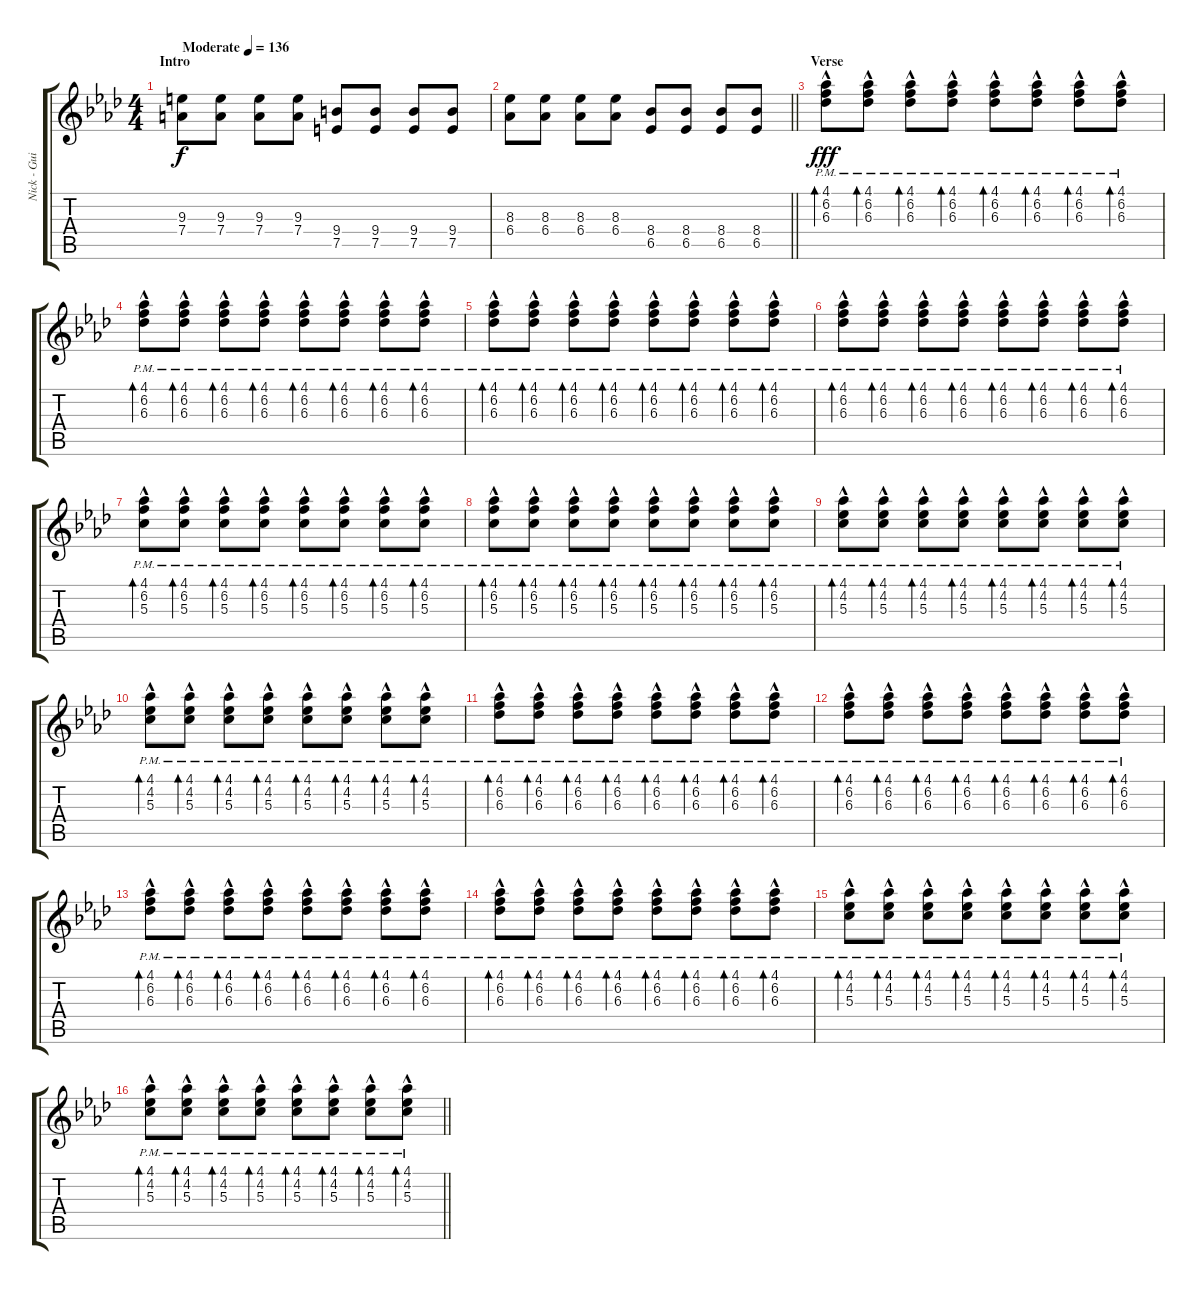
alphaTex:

\track ("Nick - Guitar RSE" "Nick - Gui") {instrument overdrivenguitar}
\staff {score tabs}
\tuning (E4 B3 G3 D3 A2 E2) {hide}
\ts (4 4)
\section ("" "Intro")
\tempo (136 "Moderate")
\clef g2
\ks ab
(9.3 7.4).8{dy f balance 10 instrument overdrivenguitar} (9.3 7.4).8 (9.3 7.4).8 (9.3 7.4).8 (9.4 7.5).8 (9.4 7.5).8 (9.4 7.5).8 (9.4 7.5).8 |
\barLineRight lightlight
(8.3 6.4).8 (8.3 6.4).8 (8.3 6.4).8 (8.3 6.4).8 (8.4 6.5).8 (8.4 6.5).8 (8.4 6.5).8 (8.4 6.5).8 |
\section ("" "Verse")
(4.1{hac pm} 6.2{hac pm} 6.3{hac pm}).8{bd 60 dy fff balance 14 instrument electricguitarjazz} (4.1{hac pm} 6.2{hac pm} 6.3{hac pm}).8{bd 60} (4.1{hac pm} 6.2{hac pm} 6.3{hac pm}).8{bd 60} (4.1{hac pm} 6.2{hac pm} 6.3{hac pm}).8{bd 60} (4.1{hac pm} 6.2{hac pm} 6.3{hac pm}).8{bd 60} (4.1{hac pm} 6.2{hac pm} 6.3{hac pm}).8{bd 60} (4.1{hac pm} 6.2{hac pm} 6.3{hac pm}).8{bd 60} (4.1{hac pm} 6.2{hac pm} 6.3{hac pm}).8{bd 60} |
(4.1{hac pm} 6.2{hac pm} 6.3{hac pm}).8{bd 60} (4.1{hac pm} 6.2{hac pm} 6.3{hac pm}).8{bd 60} (4.1{hac pm} 6.2{hac pm} 6.3{hac pm}).8{bd 60} (4.1{hac pm} 6.2{hac pm} 6.3{hac pm}).8{bd 60} (4.1{hac pm} 6.2{hac pm} 6.3{hac pm}).8{bd 60} (4.1{hac pm} 6.2{hac pm} 6.3{hac pm}).8{bd 60} (4.1{hac pm} 6.2{hac pm} 6.3{hac pm}).8{bd 60} (4.1{hac pm} 6.2{hac pm} 6.3{hac pm}).8{bd 60} |
(4.1{hac pm} 6.2{hac pm} 6.3{hac pm}).8{bd 60} (4.1{hac pm} 6.2{hac pm} 6.3{hac pm}).8{bd 60} (4.1{hac pm} 6.2{hac pm} 6.3{hac pm}).8{bd 60} (4.1{hac pm} 6.2{hac pm} 6.3{hac pm}).8{bd 60} (4.1{hac pm} 6.2{hac pm} 6.3{hac pm}).8{bd 60} (4.1{hac pm} 6.2{hac pm} 6.3{hac pm}).8{bd 60} (4.1{hac pm} 6.2{hac pm} 6.3{hac pm}).8{bd 60} (4.1{hac pm} 6.2{hac pm} 6.3{hac pm}).8{bd 60} |
(4.1{hac pm} 6.2{hac pm} 6.3{hac pm}).8{bd 60} (4.1{hac pm} 6.2{hac pm} 6.3{hac pm}).8{bd 60} (4.1{hac pm} 6.2{hac pm} 6.3{hac pm}).8{bd 60} (4.1{hac pm} 6.2{hac pm} 6.3{hac pm}).8{bd 60} (4.1{hac pm} 6.2{hac pm} 6.3{hac pm}).8{bd 60} (4.1{hac pm} 6.2{hac pm} 6.3{hac pm}).8{bd 60} (4.1{hac pm} 6.2{hac pm} 6.3{hac pm}).8{bd 60} (4.1{hac pm} 6.2{hac pm} 6.3{hac pm}).8{bd 60} |
(4.1{hac pm} 6.2{hac pm} 5.3{hac pm}).8{bd 60} (4.1{hac pm} 6.2{hac pm} 5.3{hac pm}).8{bd 60} (4.1{hac pm} 6.2{hac pm} 5.3{hac pm}).8{bd 60} (4.1{hac pm} 6.2{hac pm} 5.3{hac pm}).8{bd 60} (4.1{hac pm} 6.2{hac pm} 5.3{hac pm}).8{bd 60} (4.1{hac pm} 6.2{hac pm} 5.3{hac pm}).8{bd 60} (4.1{hac pm} 6.2{hac pm} 5.3{hac pm}).8{bd 60} (4.1{hac pm} 6.2{hac pm} 5.3{hac pm}).8{bd 60} |
(4.1{hac pm} 6.2{hac pm} 5.3{hac pm}).8{bd 60} (4.1{hac pm} 6.2{hac pm} 5.3{hac pm}).8{bd 60} (4.1{hac pm} 6.2{hac pm} 5.3{hac pm}).8{bd 60} (4.1{hac pm} 6.2{hac pm} 5.3{hac pm}).8{bd 60} (4.1{hac pm} 6.2{hac pm} 5.3{hac pm}).8{bd 60} (4.1{hac pm} 6.2{hac pm} 5.3{hac pm}).8{bd 60} (4.1{hac pm} 6.2{hac pm} 5.3{hac pm}).8{bd 60} (4.1{hac pm} 6.2{hac pm} 5.3{hac pm}).8{bd 60} |
(4.1{hac pm} 4.2{hac pm} 5.3{hac pm}).8{bd 60} (4.1{hac pm} 4.2{hac pm} 5.3{hac pm}).8{bd 60} (4.1{hac pm} 4.2{hac pm} 5.3{hac pm}).8{bd 60} (4.1{hac pm} 4.2{hac pm} 5.3{hac pm}).8{bd 60} (4.1{hac pm} 4.2{hac pm} 5.3{hac pm}).8{bd 60} (4.1{hac pm} 4.2{hac pm} 5.3{hac pm}).8{bd 60} (4.1{hac pm} 4.2{hac pm} 5.3{hac pm}).8{bd 60} (4.1{hac pm} 4.2{hac pm} 5.3{hac pm}).8{bd 60} |
(4.1{hac pm} 4.2{hac pm} 5.3{hac pm}).8{bd 60} (4.1{hac pm} 4.2{hac pm} 5.3{hac pm}).8{bd 60} (4.1{hac pm} 4.2{hac pm} 5.3{hac pm}).8{bd 60} (4.1{hac pm} 4.2{hac pm} 5.3{hac pm}).8{bd 60} (4.1{hac pm} 4.2{hac pm} 5.3{hac pm}).8{bd 60} (4.1{hac pm} 4.2{hac pm} 5.3{hac pm}).8{bd 60} (4.1{hac pm} 4.2{hac pm} 5.3{hac pm}).8{bd 60} (4.1{hac pm} 4.2{hac pm} 5.3{hac pm}).8{bd 60} |
(4.1{hac pm} 6.2{hac pm} 6.3{hac pm}).8{bd 60} (4.1{hac pm} 6.2{hac pm} 6.3{hac pm}).8{bd 60} (4.1{hac pm} 6.2{hac pm} 6.3{hac pm}).8{bd 60} (4.1{hac pm} 6.2{hac pm} 6.3{hac pm}).8{bd 60} (4.1{hac pm} 6.2{hac pm} 6.3{hac pm}).8{bd 60} (4.1{hac pm} 6.2{hac pm} 6.3{hac pm}).8{bd 60} (4.1{hac pm} 6.2{hac pm} 6.3{hac pm}).8{bd 60} (4.1{hac pm} 6.2{hac pm} 6.3{hac pm}).8{bd 60} |
(4.1{hac pm} 6.2{hac pm} 6.3{hac pm}).8{bd 60} (4.1{hac pm} 6.2{hac pm} 6.3{hac pm}).8{bd 60} (4.1{hac pm} 6.2{hac pm} 6.3{hac pm}).8{bd 60} (4.1{hac pm} 6.2{hac pm} 6.3{hac pm}).8{bd 60} (4.1{hac pm} 6.2{hac pm} 6.3{hac pm}).8{bd 60} (4.1{hac pm} 6.2{hac pm} 6.3{hac pm}).8{bd 60} (4.1{hac pm} 6.2{hac pm} 6.3{hac pm}).8{bd 60} (4.1{hac pm} 6.2{hac pm} 6.3{hac pm}).8{bd 60} |
(4.1{hac pm} 6.2{hac pm} 6.3{hac pm}).8{bd 60} (4.1{hac pm} 6.2{hac pm} 6.3{hac pm}).8{bd 60} (4.1{hac pm} 6.2{hac pm} 6.3{hac pm}).8{bd 60} (4.1{hac pm} 6.2{hac pm} 6.3{hac pm}).8{bd 60} (4.1{hac pm} 6.2{hac pm} 6.3{hac pm}).8{bd 60} (4.1{hac pm} 6.2{hac pm} 6.3{hac pm}).8{bd 60} (4.1{hac pm} 6.2{hac pm} 6.3{hac pm}).8{bd 60} (4.1{hac pm} 6.2{hac pm} 6.3{hac pm}).8{bd 60} |
(4.1{hac pm} 6.2{hac pm} 6.3{hac pm}).8{bd 60} (4.1{hac pm} 6.2{hac pm} 6.3{hac pm}).8{bd 60} (4.1{hac pm} 6.2{hac pm} 6.3{hac pm}).8{bd 60} (4.1{hac pm} 6.2{hac pm} 6.3{hac pm}).8{bd 60} (4.1{hac pm} 6.2{hac pm} 6.3{hac pm}).8{bd 60} (4.1{hac pm} 6.2{hac pm} 6.3{hac pm}).8{bd 60} (4.1{hac pm} 6.2{hac pm} 6.3{hac pm}).8{bd 60} (4.1{hac pm} 6.2{hac pm} 6.3{hac pm}).8{bd 60} |
(4.1{hac pm} 4.2{hac pm} 5.3{hac pm}).8{bd 60} (4.1{hac pm} 4.2{hac pm} 5.3{hac pm}).8{bd 60} (4.1{hac pm} 4.2{hac pm} 5.3{hac pm}).8{bd 60} (4.1{hac pm} 4.2{hac pm} 5.3{hac pm}).8{bd 60} (4.1{hac pm} 4.2{hac pm} 5.3{hac pm}).8{bd 60} (4.1{hac pm} 4.2{hac pm} 5.3{hac pm}).8{bd 60} (4.1{hac pm} 4.2{hac pm} 5.3{hac pm}).8{bd 60} (4.1{hac pm} 4.2{hac pm} 5.3{hac pm}).8{bd 60} |
\barLineRight lightlight
(4.1{hac pm} 4.2{hac pm} 5.3{hac pm}).8{bd 60} (4.1{hac pm} 4.2{hac pm} 5.3{hac pm}).8{bd 60} (4.1{hac pm} 4.2{hac pm} 5.3{hac pm}).8{bd 60} (4.1{hac pm} 4.2{hac pm} 5.3{hac pm}).8{bd 60} (4.1{hac pm} 4.2{hac pm} 5.3{hac pm}).8{bd 60} (4.1{hac pm} 4.2{hac pm} 5.3{hac pm}).8{bd 60} (4.1{hac pm} 4.2{hac pm} 5.3{hac pm}).8{bd 60} (4.1{hac pm} 4.2{hac pm} 5.3{hac pm}).8{bd 60}
